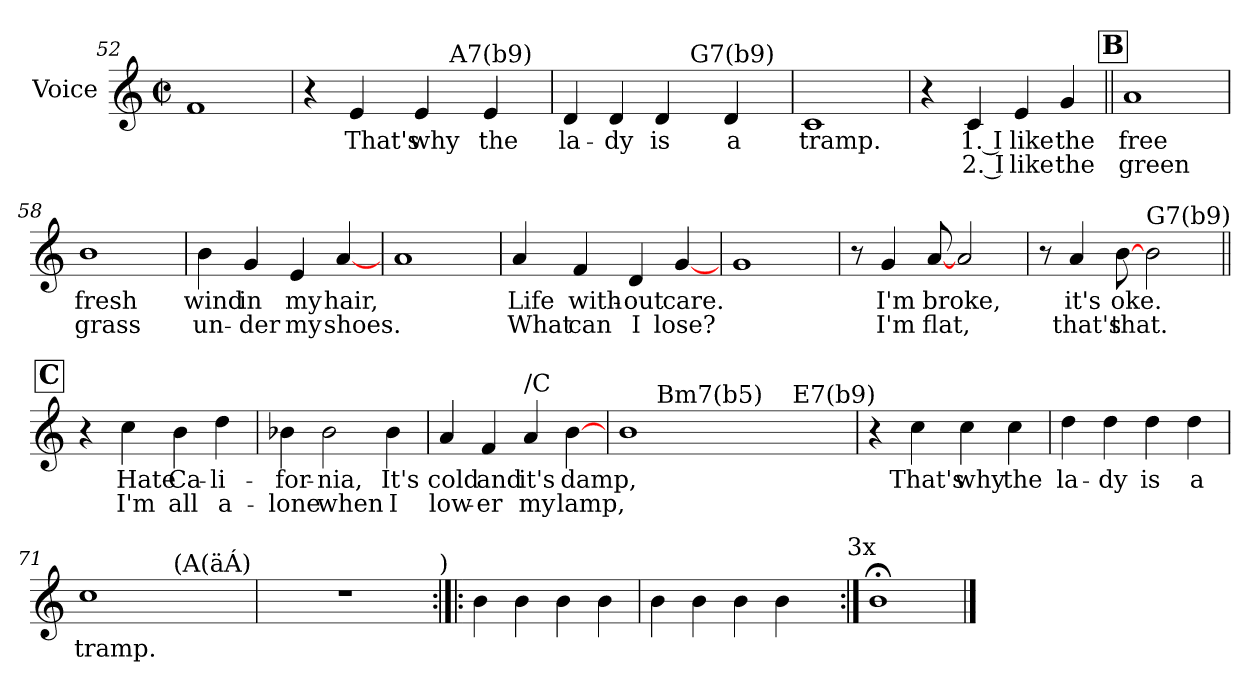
**kern	**text	**text
*part1	*part1	*part1
*staff1	*staff1	*staff1
*I"Voice	*	*
*I'Voice	*	*
*clefG2	*	*
*k[]	*	*
*C:	*	*
*M2/2	*	*
*met(c|)	*	*
=52	=52	=52
1f	.	.
!!LO:LB:g=z
=53	=53	=53
*^	*	*
4r	2ryy	.	.
4e	.	-That's	.
4e	16ryy	-why	.
.	32ryy	.	.
.	512ryy	.	.
!	!LO:TX:a:t=A7(b9)	!	!
.	4ryy	.	.
4e	.	-the	.
.	8ryy	.	.
.	64...ryy	.	.
=54	=54	=54	=54
4d	2ryy	-la-	.
4d	.	-dy	.
4d	16ryy	-is	.
.	32ryy	.	.
.	512ryy	.	.
!	!LO:TX:a:t=G7(b9)	!	!
.	4ryy	.	.
4d	.	-a	.
.	8ryy	.	.
.	64...ryy	.	.
*v	*v	*	*
=55	=55	=55
1c	-tramp.	.
=56	=56	=56
4r	.	.
4c	-1. I	-2. I
4e	-like	-like
4g	-the	-the
!!LO:LB:g=z
!!LO:REH:place=s1:a:t=B
=57||	=57||	=57||
1a	-free	-green
=58	=58	=58
1b	-fresh	-grass
=59	=59	=59
4b	-wind	-un-
4g	-in	-der
4e	-my	-my
[4a	-hair,	-shoes.
=60	=60	=60
1a	.	.
!!LO:LB:g=z
=61	=61	=61
4a	-Life	-What
4f	-with-	-can
4d	-out	-I
[4g	-care.	-lose?
=62	=62	=62
1g	.	.
=63	=63	=63
8r	.	.
4g	-I'm	-I'm
[8a	-broke,	-flat,
2a	.	.
=64	=64	=64
8r	.	.
4a	-it's	-that's
[8b	-oke.	-that.
!LO:TX:a:t=G7(b9)	!	!
2b	.	.
!!LO:LB:g=z
!!LO:REH:place=s1:a:t=C
=65||	=65||	=65||
4r	.	.
4cc	-Hate	-I'm
4b	-Ca-	-all
4dd	-li-	-a-
=66	=66	=66
4b-	-for-	-lone
2b-	-nia,	-when
4b-	-It's	-I
=67	=67	=67
4a	-cold	-low-
4f	-and	-er
!LO:TX:a:t=/C	!	!
4a	-it's	-my
[4b	-damp,	-lamp,
=68	=68	=68
*^	*	*
*	*^	*	*
1b	16ryy	2ryy	.	.
.	32ryy	.	.	.
.	128ryy	.	.	.
.	512.ryy	.	.	.
!	!LO:TX:a:t=Bm7(b5)	!	!	!
.	2ryy	.	.	.
.	.	8ryy	.	.
.	4ryy	.	.	.
.	.	16ryy	.	.
.	.	32ryy	.	.
.	.	64ryy	.	.
.	.	128ryy	.	.
.	.	256ryy	.	.
.	.	1024ryy	.	.
!	!	!LO:TX:a:t=E7(b9)	!	!
.	.	4ryy	.	.
.	8ryy	.	.	.
.	64ryy	.	.	.
.	256ryy	.	.	.
.	.	512.ryy	.	.
.	1024ryy	.	.	.
*v	*v	*v	*	*
!!LO:LB:g=z
=69	=69	=69
4r	.	.
4cc	-That's	.
4cc	-why	.
4cc	-the	.
=70	=70	=70
4dd	-la-	.
4dd	-dy	.
4dd	-is	.
4dd	-a	.
=71	=71	=71
*^	*	*
1cc	2ryy	-tramp.	.
.	16ryy	.	.
.	32ryy	.	.
.	1024ryy	.	.
!	!LO:TX:a:t=(A(äÁ)	!	!
.	4ryy	.	.
.	8ryy	.	.
.	64ryy	.	.
.	128...ryy	.	.
=72	=72	=72	=72
1r	2ryy	.	.
.	4ryy	.	.
.	8ryy	.	.
.	16ryy	.	.
.	32ryy	.	.
.	64ryy	.	.
.	128...ryy	.	.
!	!LO:TX:a:t=)	!	!
.	1024ryy	.	.
*v	*v	*	*
!!LO:LB:g=z
=73:|!|:	=73:|!|:	=73:|!|:
4b	.	.
4b	.	.
4b	.	.
4b	.	.
=74	=74	=74
*^	*	*
4b	2ryy	.	.
4b	.	.	.
4b	4ryy	.	.
4b	8ryy	.	.
.	16ryy	.	.
.	32ryy	.	.
.	64ryy	.	.
.	128...ryy	.	.
!	!LO:TX:a:t=3x	!	!
.	1024ryy	.	.
*v	*v	*	*
=75:|!	=75:|!	=75:|!
1b;	.	.
==	==	==
*-	*-	*-
